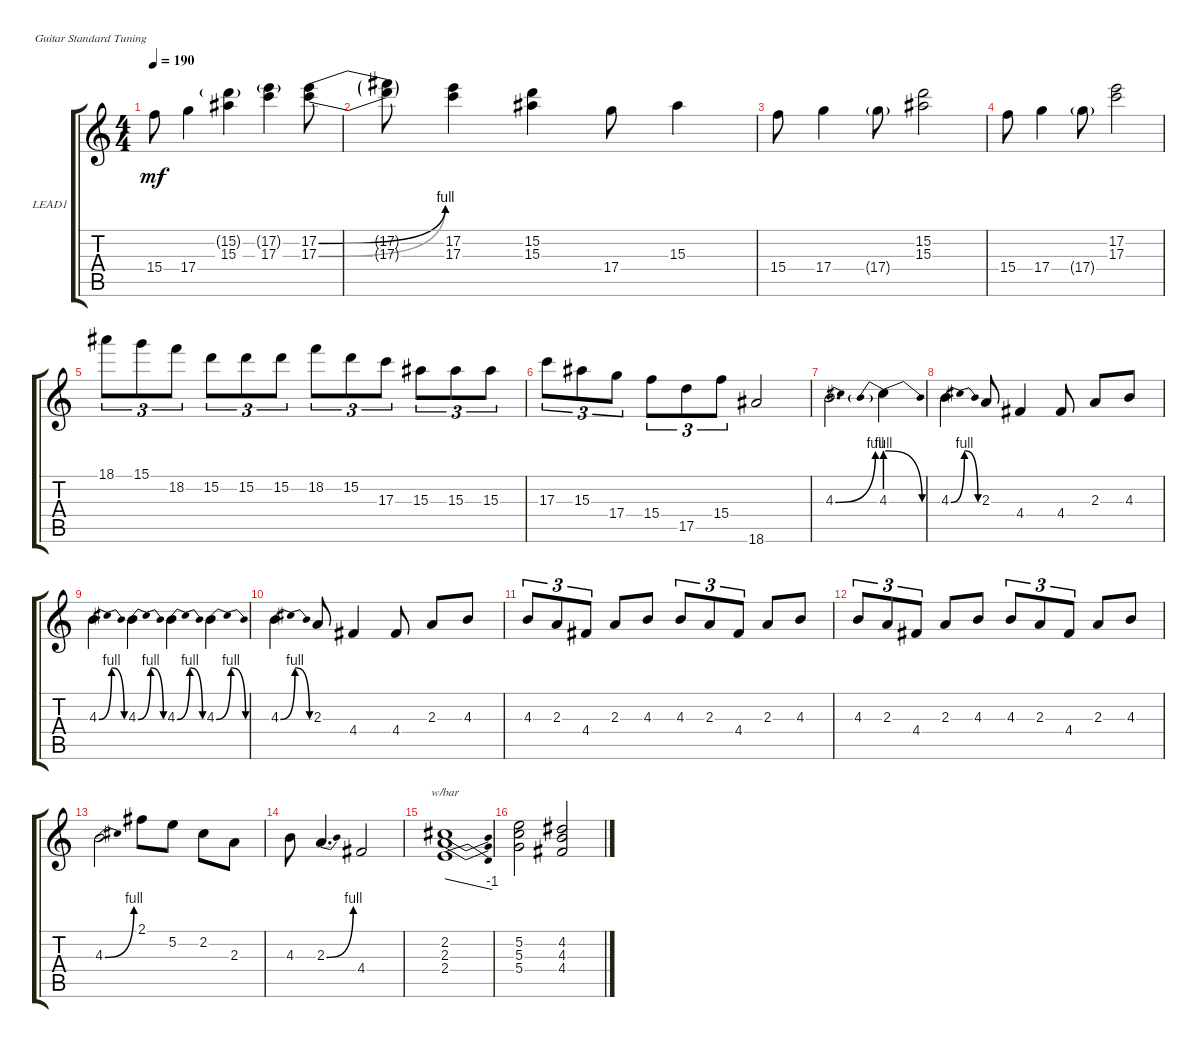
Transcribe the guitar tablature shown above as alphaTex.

\defaultSystemsLayout 4
\bracketExtendMode groupsimilarinstruments
\firstSystemTrackNameOrientation horizontal
\otherSystemsTrackNameOrientation horizontal
\track ("Lead Guitar 1" "LEAD1") {instrument overdrivenguitar}
\staff {score tabs}
\tuning (E4 B3 G3 D3 A2 E2)
\ts (4 4)
\tempo 190
\clef g2
\ks c
15.4.8{dy mf} 17.4.4 (15.3 15.2{g}).4 (17.3 17.2{g}).4 (17.3{be (bend 0 0 15 4)} 17.2{be (bend 0 0 15 4)}).8 |
(17.3{t} 17.2{t}).8 (17.3 17.2).4 (15.3 15.2).4 17.4.8 15.3.4 |
15.4.8 17.4.4 17.4{g}.8 (15.3 15.2).2 |
15.4.8 17.4.4 17.4{g}.8 (17.3 17.2).2 |
18.1.8{tu (3 2)} 15.1.8{tu (3 2)} 18.2.8{tu (3 2)} 15.2.8{tu (3 2)} 15.2.8{tu (3 2)} 15.2.8{tu (3 2)} 18.2.8{tu (3 2)} 15.2.8{tu (3 2)} 17.3.8{tu (3 2)} 15.3.8{tu (3 2)} 15.3.8{tu (3 2)} 15.3.8{tu (3 2)} |
17.3.8{tu (3 2)} 15.3.8{tu (3 2)} 17.4.8{tu (3 2)} 15.4.8{tu (3 2)} 17.5.8{tu (3 2)} 15.4.8{tu (3 2)} 18.6.2 |
4.3{be (bend 0 0 52.199999999999996 4)}.2{d} 4.3{be (prebendrelease 0 4 15 0)}.4 |
4.3{be (bendrelease 0 0 2.4 4 20.4 4 30 0)}.4 2.3.8 4.4.4 4.4.8 2.3.8 4.3.8 |
4.3{be (bendrelease 0 0 2.4 4 20.4 4 30 0)}.4 4.3{be (bendrelease 0 0 2.4 4 20.4 4 30 0)}.4 4.3{be (bendrelease 0 0 2.4 4 20.4 4 30 0)}.4 4.3{be (bendrelease 0 0 2.4 4 20.4 4 30 0)}.4 |
4.3{be (bendrelease 0 0 2.4 4 20.4 4 30 0)}.4 2.3.8 4.4.4 4.4.8 2.3.8 4.3.8 |
4.3.8{tu (3 2)} 2.3.8{tu (3 2)} 4.4.8{tu (3 2)} 2.3.8 4.3.8 4.3.8{tu (3 2)} 2.3.8{tu (3 2)} 4.4.8{tu (3 2)} 2.3.8 4.3.8 |
4.3.8{tu (3 2)} 2.3.8{tu (3 2)} 4.4.8{tu (3 2)} 2.3.8 4.3.8 4.3.8{tu (3 2)} 2.3.8{tu (3 2)} 4.4.8{tu (3 2)} 2.3.8 4.3.8 |
4.3{be (bend 0 0 15 4)}.2 2.1.8 5.2.8 2.2.8 2.3.8 |
4.3.8 2.3{be (bend 0 0 15 4)}.4{d} 4.4.2 |
(2.4 2.3 2.2).1{tbe (dive default 0 0 45 -4)} |
(5.2 5.3 5.4).2 (4.2 4.3 4.4).2
